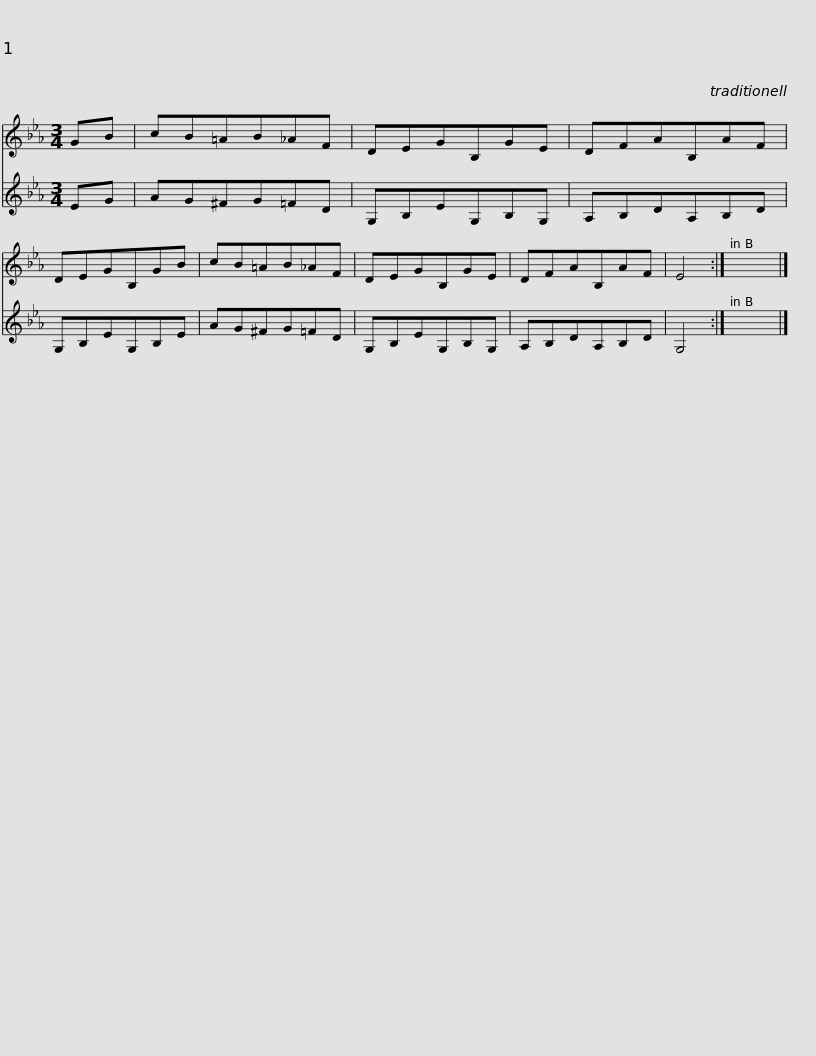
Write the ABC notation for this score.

X:1
%%score 1 2
L:1/8
M:3/4
I:linebreak $
K:Eb
V:1 treble
V:2 treble
V:1
 GB | cB=AB_AF | DEGB,GE | DFAB,AF | DEGB,GB | %5
 cB=AB_AF |$ DEGB,GE | DFAB,AF | E4 :| x6 |] %10
V:2
 EG | AG^FG=FD | G,B,EG,B,G, | A,B,DA,B,D | G,B,EG,B,E | %5
 AG^FG=FD |$ G,B,EG,B,G, | A,B,DA,B,D | G,4 :| x6 |] %10
